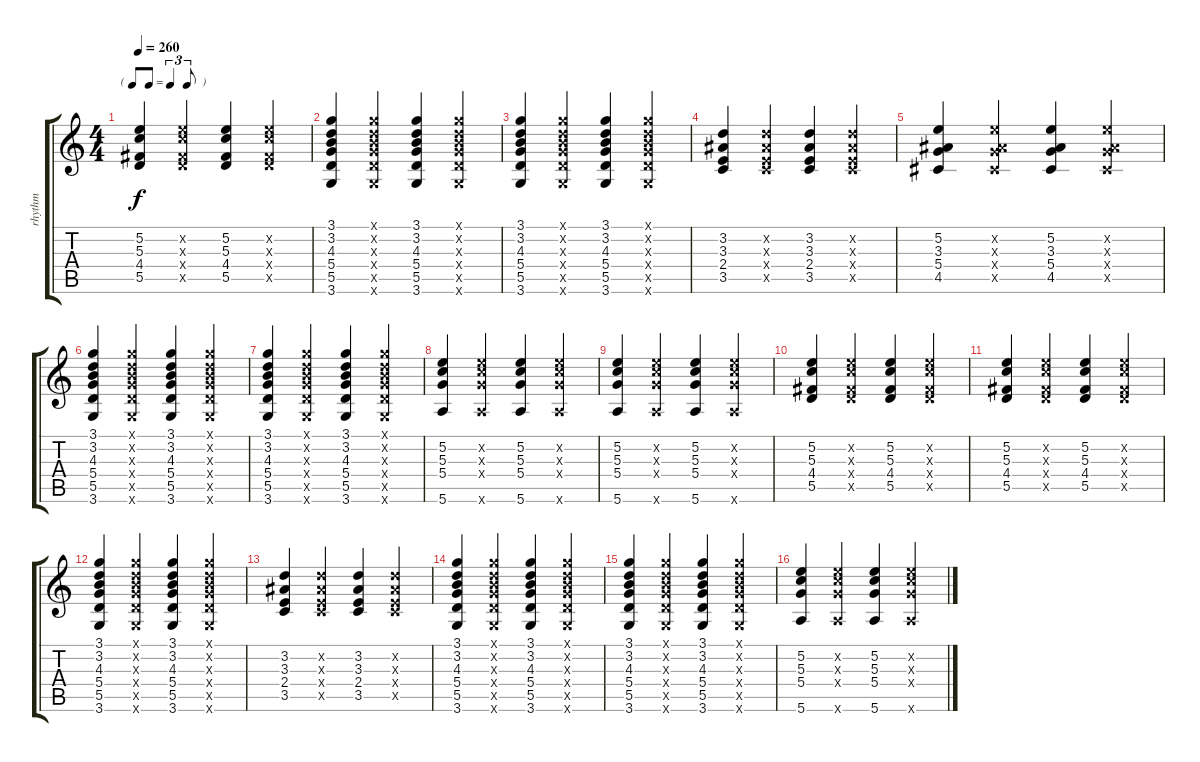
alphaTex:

\track ("rhythm" "rhythm") {instrument acousticguitarnylon}
\staff {score tabs}
\tuning (E4 B3 G3 D3 A2 E2) {hide}
\ts (4 4)
\tf triplet8th
\tempo 260
\clef g2
\ks c
(5.2 5.3 4.4 5.5).4{dy f} (5.2{x} 5.3{x} 4.4{x} 5.5{x}).4 (5.2 5.3 4.4 5.5).4 (5.2{x} 5.3{x} 4.4{x} 5.5{x}).4 |
(3.1 3.2 4.3 5.4 5.5 3.6).4 (3.1{x} 3.2{x} 4.3{x} 5.4{x} 5.5{x} 3.6{x}).4 (3.1 3.2 4.3 5.4 5.5 3.6).4 (3.1{x} 3.2{x} 4.3{x} 5.4{x} 5.5{x} 3.6{x}).4 |
(3.1 3.2 4.3 5.4 5.5 3.6).4 (3.1{x} 3.2{x} 4.3{x} 5.4{x} 5.5{x} 3.6{x}).4 (3.1 3.2 4.3 5.4 5.5 3.6).4 (3.1{x} 3.2{x} 4.3{x} 5.4{x} 5.5{x} 3.6{x}).4 |
(3.2 3.3 2.4 3.5).4 (3.2{x} 3.3{x} 2.4{x} 3.5{x}).4 (3.2 3.3 2.4 3.5).4 (3.2{x} 3.3{x} 2.4{x} 3.5{x}).4 |
(5.2 3.3 5.4 4.5).4 (5.2{x} 3.3{x} 5.4{x} 4.5{x}).4 (5.2 3.3 5.4 4.5).4 (5.2{x} 3.3{x} 5.4{x} 4.5{x}).4 |
(3.1 3.2 4.3 5.4 5.5 3.6).4 (3.1{x} 3.2{x} 4.3{x} 5.4{x} 5.5{x} 3.6{x}).4 (3.1 3.2 4.3 5.4 5.5 3.6).4 (3.1{x} 3.2{x} 4.3{x} 5.4{x} 5.5{x} 3.6{x}).4 |
(3.1 3.2 4.3 5.4 5.5 3.6).4 (3.1{x} 3.2{x} 4.3{x} 5.4{x} 5.5{x} 3.6{x}).4 (3.1 3.2 4.3 5.4 5.5 3.6).4 (3.1{x} 3.2{x} 4.3{x} 5.4{x} 5.5{x} 3.6{x}).4 |
(5.2 5.3 5.4 5.6).4 (5.2{x} 5.3{x} 5.4{x} 5.6{x}).4 (5.2 5.3 5.4 5.6).4 (5.2{x} 5.3{x} 5.4{x} 5.6{x}).4 |
(5.2 5.3 5.4 5.6).4 (5.2{x} 5.3{x} 5.4{x} 5.6{x}).4 (5.2 5.3 5.4 5.6).4 (5.2{x} 5.3{x} 5.4{x} 5.6{x}).4 |
(5.2 5.3 4.4 5.5).4 (5.2{x} 5.3{x} 4.4{x} 5.5{x}).4 (5.2 5.3 4.4 5.5).4 (5.2{x} 5.3{x} 4.4{x} 5.5{x}).4 |
(5.2 5.3 4.4 5.5).4 (5.2{x} 5.3{x} 4.4{x} 5.5{x}).4 (5.2 5.3 4.4 5.5).4 (5.2{x} 5.3{x} 4.4{x} 5.5{x}).4 |
(3.1 3.2 4.3 5.4 5.5 3.6).4 (3.1{x} 3.2{x} 4.3{x} 5.4{x} 5.5{x} 3.6{x}).4 (3.1 3.2 4.3 5.4 5.5 3.6).4 (3.1{x} 3.2{x} 4.3{x} 5.4{x} 5.5{x} 3.6{x}).4 |
(3.2 3.3 2.4 3.5).4 (3.2{x} 3.3{x} 2.4{x} 3.5{x}).4 (3.2 3.3 2.4 3.5).4 (3.2{x} 3.3{x} 2.4{x} 3.5{x}).4 |
(3.1 3.2 4.3 5.4 5.5 3.6).4 (3.1{x} 3.2{x} 4.3{x} 5.4{x} 5.5{x} 3.6{x}).4 (3.1 3.2 4.3 5.4 5.5 3.6).4 (3.1{x} 3.2{x} 4.3{x} 5.4{x} 5.5{x} 3.6{x}).4 |
(3.1 3.2 4.3 5.4 5.5 3.6).4 (3.1{x} 3.2{x} 4.3{x} 5.4{x} 5.5{x} 3.6{x}).4 (3.1 3.2 4.3 5.4 5.5 3.6).4 (3.1{x} 3.2{x} 4.3{x} 5.4{x} 5.5{x} 3.6{x}).4 |
(5.2 5.3 5.4 5.6).4 (5.2{x} 5.3{x} 5.4{x} 5.6{x}).4 (5.2 5.3 5.4 5.6).4 (5.2{x} 5.3{x} 5.4{x} 5.6{x}).4
